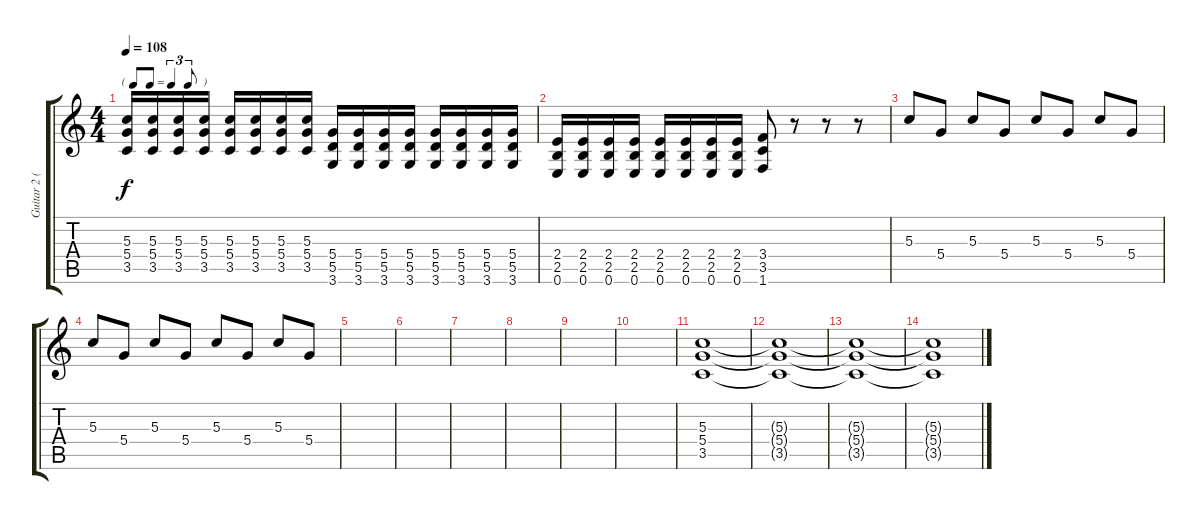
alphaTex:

\track ("Guitar 2 (not played live)" "Guitar 2 (") {instrument electricguitarmuted}
\staff {score tabs}
\tuning (E4 B3 G3 D3 A2 E2) {hide}
\ts (4 4)
\tf triplet8th
\tempo 108
\clef g2
\ks c
(5.3 5.4 3.5).16{dy f} (5.3 5.4 3.5).16 (5.3 5.4 3.5).16 (5.3 5.4 3.5).16 (5.3 5.4 3.5).16 (5.3 5.4 3.5).16 (5.3 5.4 3.5).16 (5.3 5.4 3.5).16 (5.4 5.5 3.6).16 (5.4 5.5 3.6).16 (5.4 5.5 3.6).16 (5.4 5.5 3.6).16 (5.4 5.5 3.6).16 (5.4 5.5 3.6).16 (5.4 5.5 3.6).16 (5.4 5.5 3.6).16 |
(2.4 2.5 0.6).16 (2.4 2.5 0.6).16 (2.4 2.5 0.6).16 (2.4 2.5 0.6).16 (2.4 2.5 0.6).16 (2.4 2.5 0.6).16 (2.4 2.5 0.6).16 (2.4 2.5 0.6).16 (3.4 3.5 1.6).8 r.8 r.8 r.8 |
5.3.8 5.4.8 5.3.8 5.4.8 5.3.8 5.4.8 5.3.8 5.4.8 |
5.3.8 5.4.8 5.3.8 5.4.8 5.3.8 5.4.8 5.3.8 5.4.8 |
|
|
|
|
|
|
(5.3 5.4 3.5).1 |
(5.3{t} 5.4{t} 3.5{t}).1 |
(5.3{t} 5.4{t} 3.5{t}).1 |
(5.3{t} 5.4{t} 3.5{t}).1
